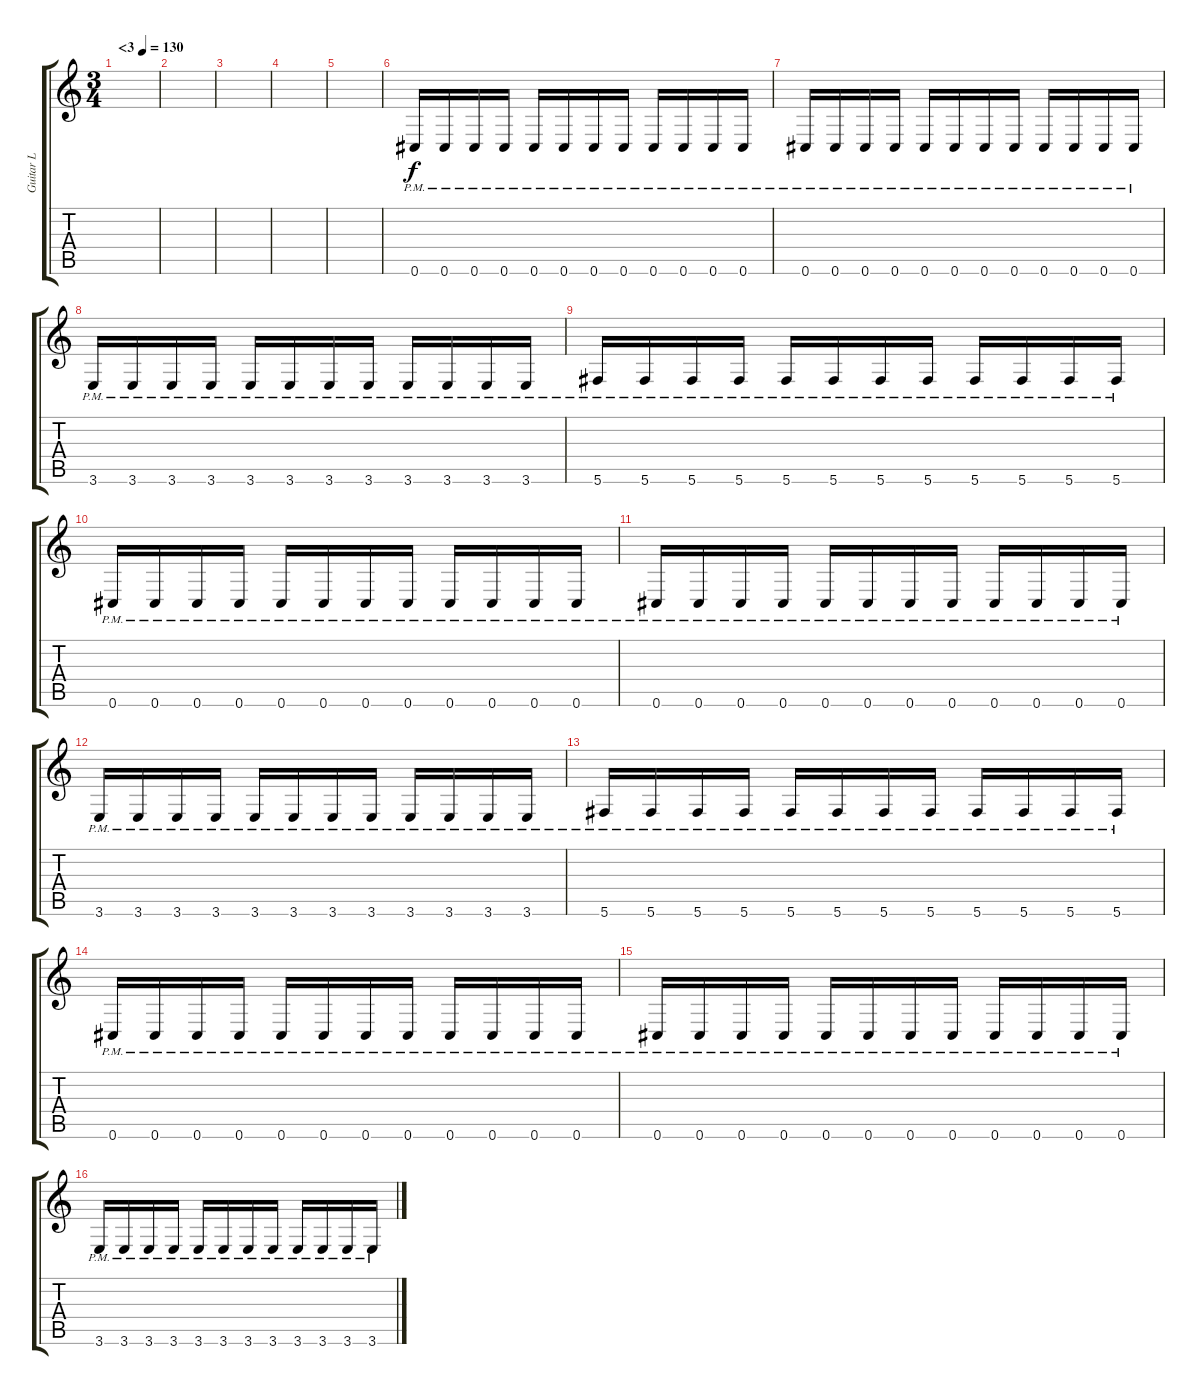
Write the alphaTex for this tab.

\track ("Guitar L" "Guitar L") {instrument distortionguitar}
\staff {score tabs}
\tuning (Eb4 Bb3 Gb3 Db3 Ab2 Db2) {hide}
\ts (3 4)
\tempo (130 "<3")
\clef g2
\ks c
|
|
|
|
|
0.6{pm}.16{volume 9} 0.6{pm}.16 0.6{pm}.16 0.6{pm}.16 0.6{pm}.16 0.6{pm}.16 0.6{pm}.16 0.6{pm}.16 0.6{pm}.16 0.6{pm}.16 0.6{pm}.16 0.6{pm}.16 |
0.6{pm}.16 0.6{pm}.16 0.6{pm}.16 0.6{pm}.16 0.6{pm}.16 0.6{pm}.16 0.6{pm}.16 0.6{pm}.16 0.6{pm}.16 0.6{pm}.16 0.6{pm}.16 0.6{pm}.16 |
3.6{pm}.16 3.6{pm}.16 3.6{pm}.16 3.6{pm}.16 3.6{pm}.16 3.6{pm}.16 3.6{pm}.16 3.6{pm}.16 3.6{pm}.16 3.6{pm}.16 3.6{pm}.16 3.6{pm}.16 |
5.6{pm}.16 5.6{pm}.16 5.6{pm}.16 5.6{pm}.16 5.6{pm}.16 5.6{pm}.16 5.6{pm}.16 5.6{pm}.16 5.6{pm}.16 5.6{pm}.16 5.6{pm}.16 5.6{pm}.16 |
0.6{pm}.16 0.6{pm}.16 0.6{pm}.16 0.6{pm}.16 0.6{pm}.16 0.6{pm}.16 0.6{pm}.16 0.6{pm}.16 0.6{pm}.16 0.6{pm}.16 0.6{pm}.16 0.6{pm}.16 |
0.6{pm}.16 0.6{pm}.16 0.6{pm}.16 0.6{pm}.16 0.6{pm}.16 0.6{pm}.16 0.6{pm}.16 0.6{pm}.16 0.6{pm}.16 0.6{pm}.16 0.6{pm}.16 0.6{pm}.16 |
3.6{pm}.16{volume 12} 3.6{pm}.16 3.6{pm}.16 3.6{pm}.16 3.6{pm}.16 3.6{pm}.16 3.6{pm}.16 3.6{pm}.16 3.6{pm}.16 3.6{pm}.16 3.6{pm}.16 3.6{pm}.16 |
5.6{pm}.16 5.6{pm}.16 5.6{pm}.16 5.6{pm}.16 5.6{pm}.16 5.6{pm}.16 5.6{pm}.16 5.6{pm}.16 5.6{pm}.16 5.6{pm}.16 5.6{pm}.16 5.6{pm}.16 |
0.6{pm}.16 0.6{pm}.16 0.6{pm}.16 0.6{pm}.16 0.6{pm}.16 0.6{pm}.16 0.6{pm}.16 0.6{pm}.16 0.6{pm}.16 0.6{pm}.16 0.6{pm}.16 0.6{pm}.16 |
0.6{pm}.16 0.6{pm}.16 0.6{pm}.16 0.6{pm}.16 0.6{pm}.16 0.6{pm}.16 0.6{pm}.16 0.6{pm}.16 0.6{pm}.16 0.6{pm}.16 0.6{pm}.16 0.6{pm}.16 |
3.6{pm}.16 3.6{pm}.16 3.6{pm}.16 3.6{pm}.16 3.6{pm}.16 3.6{pm}.16 3.6{pm}.16 3.6{pm}.16 3.6{pm}.16 3.6{pm}.16 3.6{pm}.16 3.6{pm}.16
